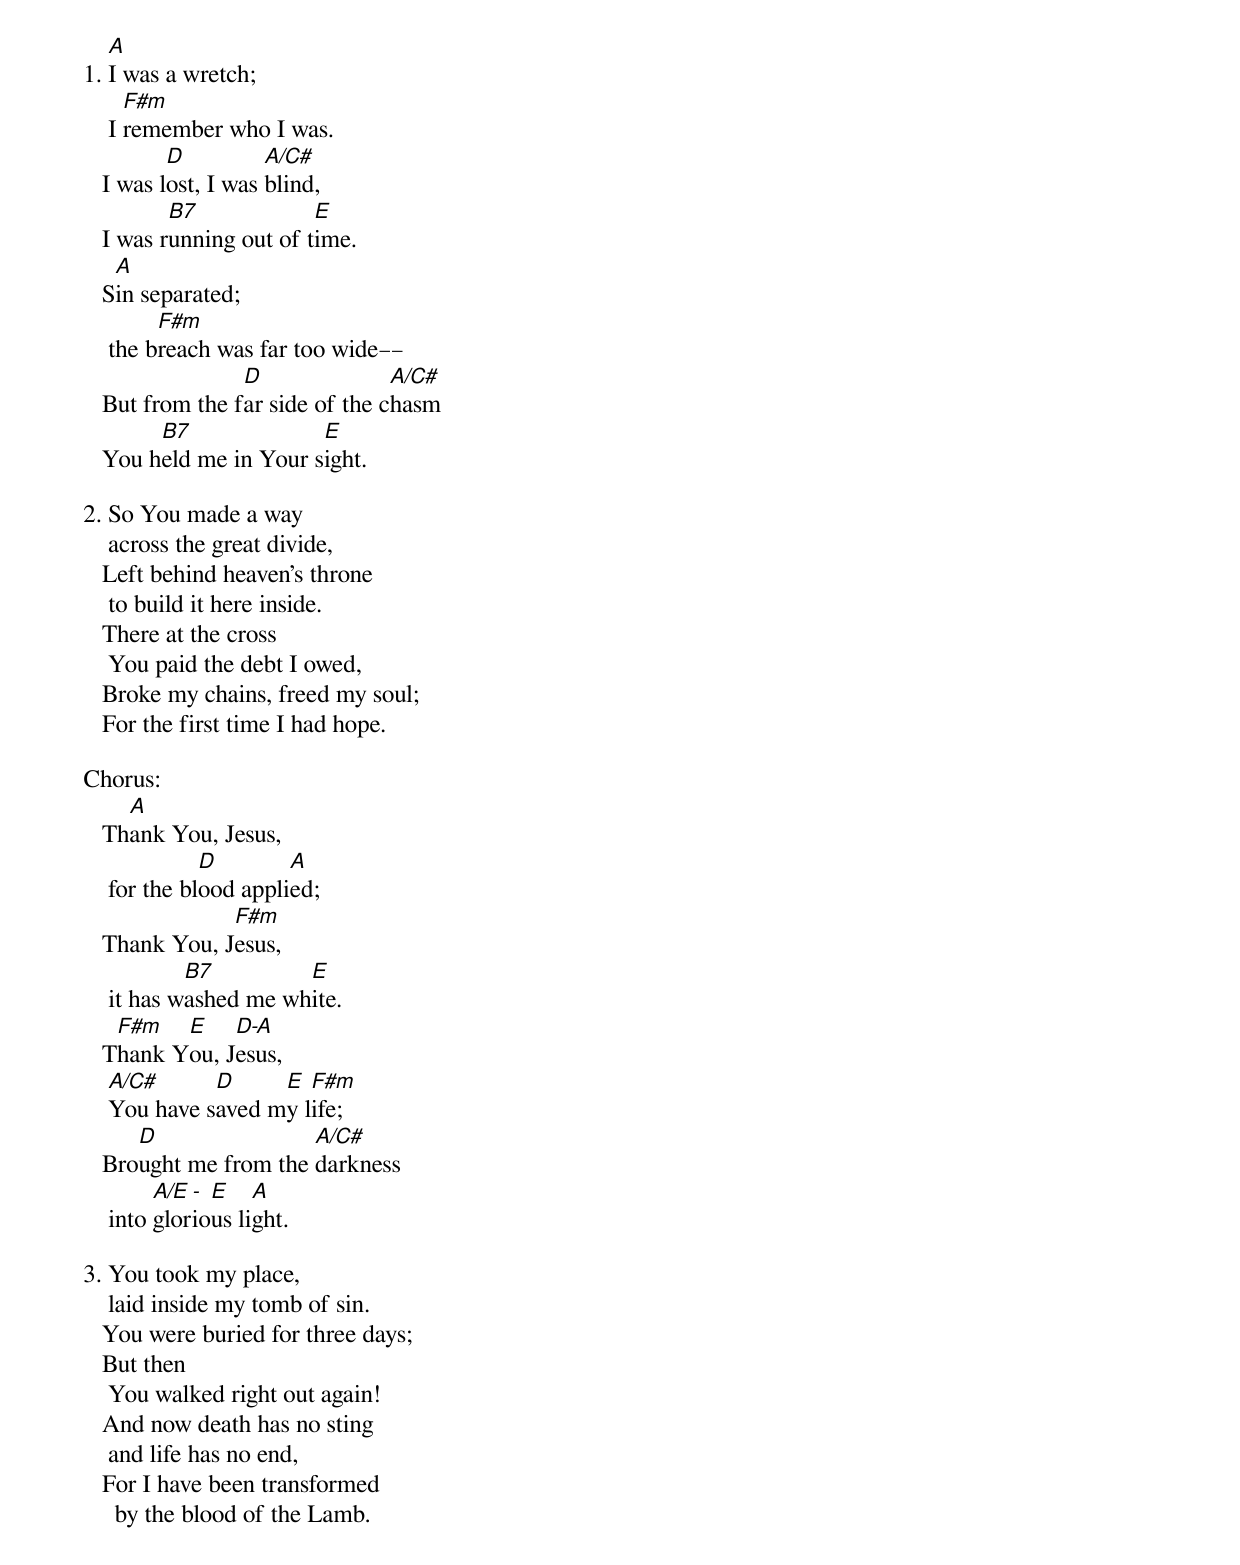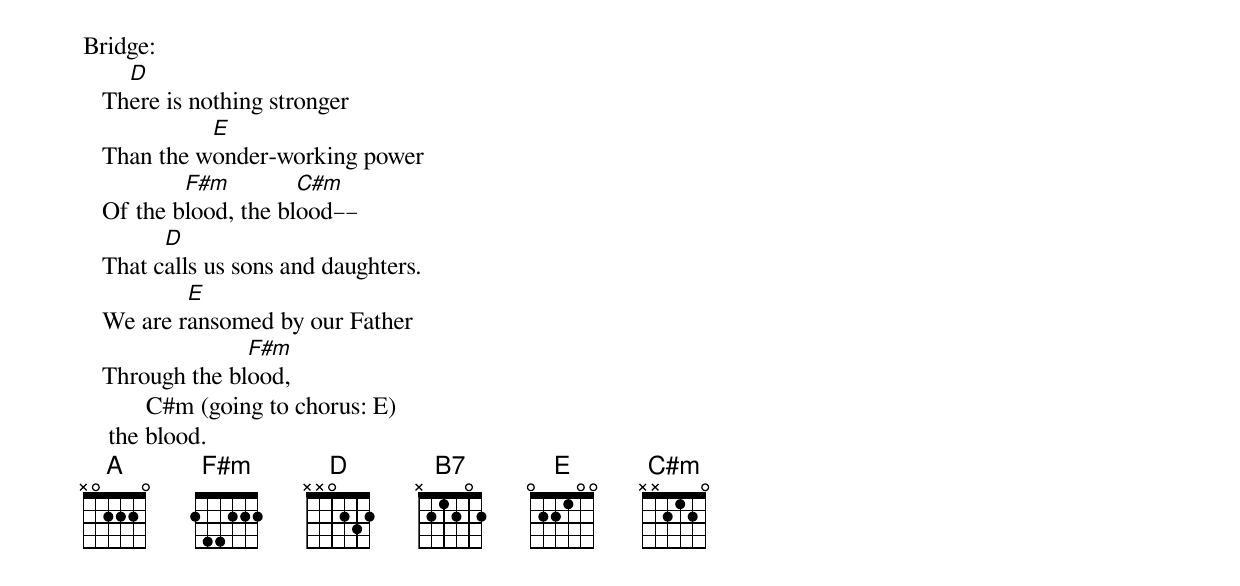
   A
1. I was a wretch;
      F#m
    I remember who I was.
          D          A/C#
   I was lost, I was blind,
          B7             E
   I was running out of time.
    A
   Sin separated;
         F#m
    the breach was far too wide––
                 D               A/C#
   But from the far side of the chasm
        B7              E
   You held me in Your sight.

2. So You made a way
    across the great divide,
   Left behind heaven’s throne
    to build it here inside.
   There at the cross
    You paid the debt I owed,
   Broke my chains, freed my soul;
   For the first time I had hope.

Chorus:
     A
   Thank You, Jesus,
              D        A
    for the blood applied;
               F#m
   Thank You, Jesus,
            B7         E
    it has washed me white.
    F#m   E    D-A
   Thank You, Jesus,
    A/C#      D     E  F#m
    You have saved my life;
      D                A/C#
   Brought me from the darkness
         A/E - E    A
    into glorious light.

3. You took my place,
    laid inside my tomb of sin.
   You were buried for three days;
   But then
    You walked right out again!
   And now death has no sting
    and life has no end,
   For I have been transformed
     by the blood of the Lamb.

Bridge:
     D
   There is nothing stronger
             E
   Than the wonder-working power
           F#m         C#m
   Of the blood, the blood––
         D
   That calls us sons and daughters.
           E
   We are ransomed by our Father
                 F#m
   Through the blood,
          C#m (going to chorus: E)
    the blood.
